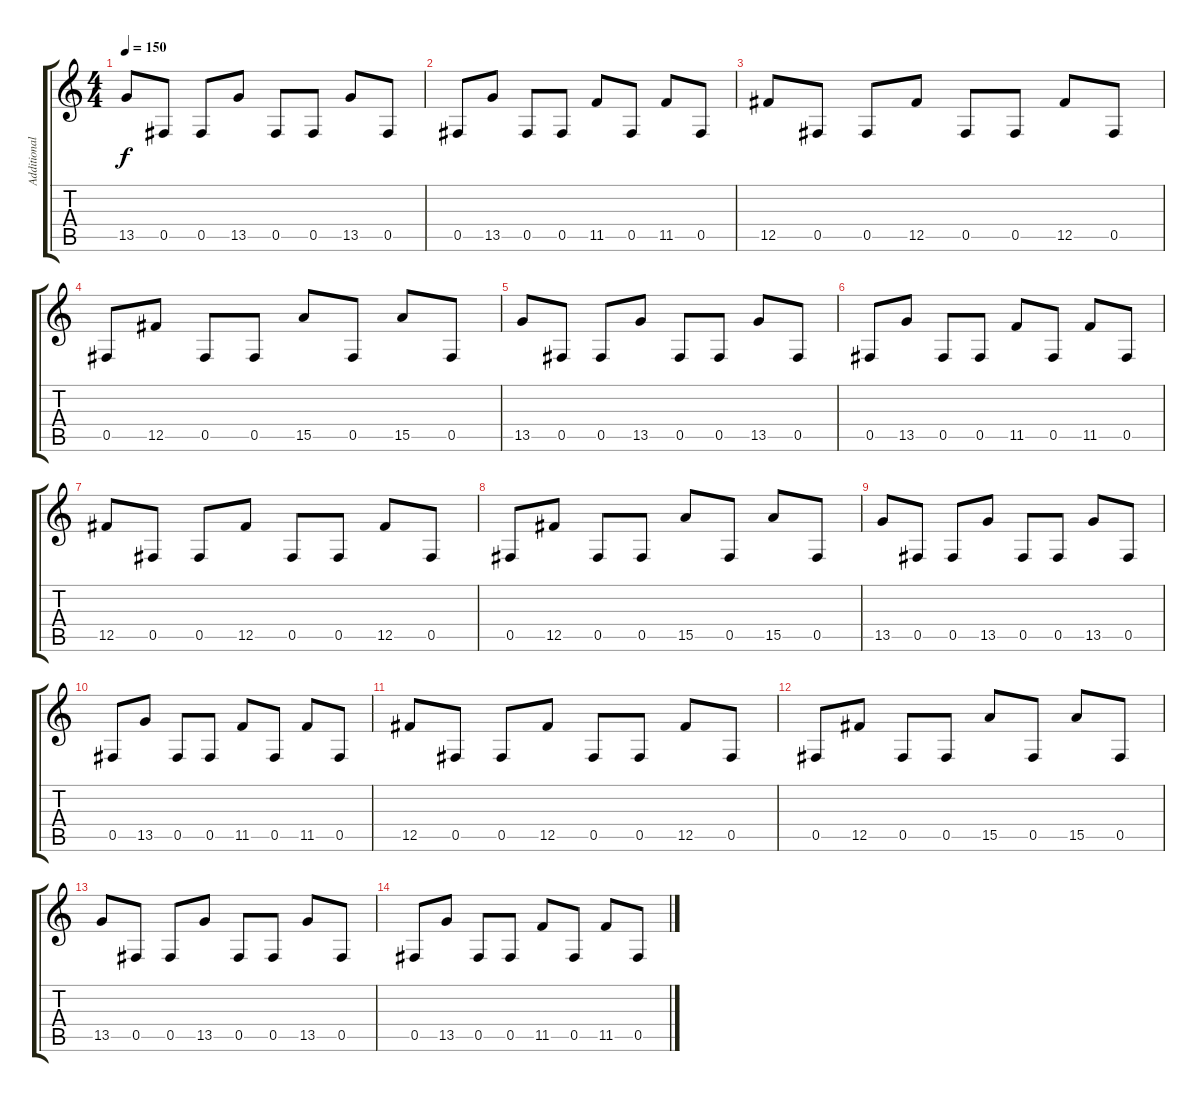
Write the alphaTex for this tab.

\track ("Additional Guitar" "Additional") {instrument distortionguitar}
\staff {score tabs}
\tuning (Db4 Ab3 E3 B2 Gb2 B1) {hide}
\ts (4 4)
\tempo 150
\clef g2
\ks c
13.5.8{dy f} 0.5.8 0.5.8 13.5.8 0.5.8 0.5.8 13.5.8 0.5.8 |
0.5.8 13.5.8 0.5.8 0.5.8 11.5.8 0.5.8 11.5.8 0.5.8 |
12.5.8 0.5.8 0.5.8 12.5.8 0.5.8 0.5.8 12.5.8 0.5.8 |
0.5.8 12.5.8 0.5.8 0.5.8 15.5.8 0.5.8 15.5.8 0.5.8 |
13.5.8 0.5.8 0.5.8 13.5.8 0.5.8 0.5.8 13.5.8 0.5.8 |
0.5.8 13.5.8 0.5.8 0.5.8 11.5.8 0.5.8 11.5.8 0.5.8 |
12.5.8 0.5.8 0.5.8 12.5.8 0.5.8 0.5.8 12.5.8 0.5.8 |
0.5.8 12.5.8 0.5.8 0.5.8 15.5.8 0.5.8 15.5.8 0.5.8 |
13.5.8 0.5.8 0.5.8 13.5.8 0.5.8 0.5.8 13.5.8 0.5.8 |
0.5.8 13.5.8 0.5.8 0.5.8 11.5.8 0.5.8 11.5.8 0.5.8 |
12.5.8 0.5.8 0.5.8 12.5.8 0.5.8 0.5.8 12.5.8 0.5.8 |
0.5.8 12.5.8 0.5.8 0.5.8 15.5.8 0.5.8 15.5.8 0.5.8 |
13.5.8 0.5.8 0.5.8 13.5.8 0.5.8 0.5.8 13.5.8 0.5.8 |
0.5.8 13.5.8 0.5.8 0.5.8 11.5.8 0.5.8 11.5.8 0.5.8
